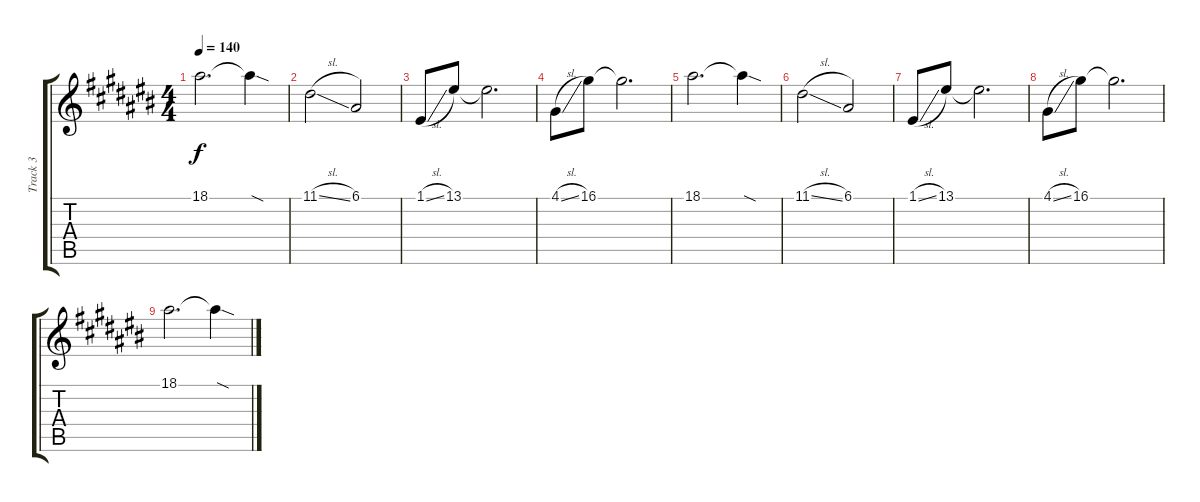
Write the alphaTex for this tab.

\track ("Track 3" "Track 3") {instrument piccolo}
\staff {score tabs}
\tuning (E4 B3 G3 D3 A2 E2) {hide}
\ts (4 4)
\tempo 140
\clef g2
\ks c#
18.1.2{d dy f} 18.1{sod t}.4 |
11.1{sl}.2 6.1.2 |
1.1{sl}.8 13.1.8 13.1{t}.2{d} |
4.1{sl}.8 16.1.8 16.1{t}.2{d} |
18.1.2{d} 18.1{sod t}.4 |
11.1{sl}.2 6.1.2 |
1.1{sl}.8 13.1.8 13.1{t}.2{d} |
4.1{sl}.8 16.1.8 16.1{t}.2{d} |
18.1.2{d} 18.1{sod t}.4
